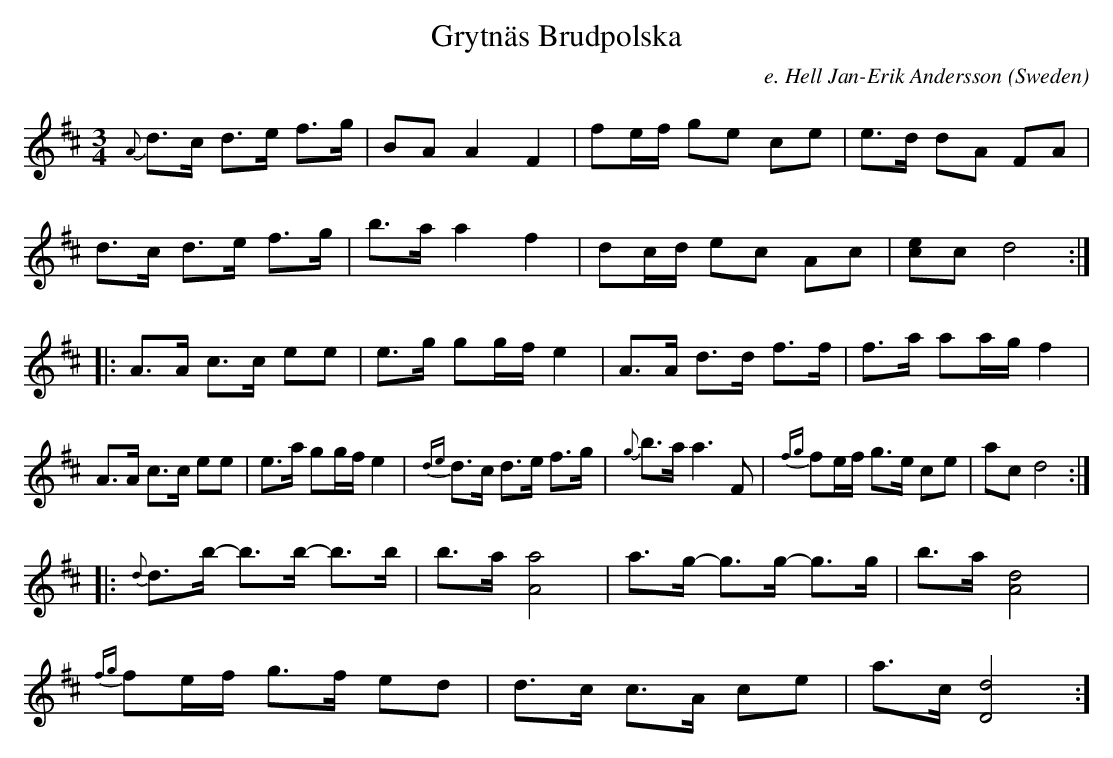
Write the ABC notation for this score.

X:1
T:Grytnäs Brudpolska
C:e. Hell Jan-Erik Andersson
O:Sweden
M:3/4
K:D
{A}d>c d>e f>g | b,A A2F2 | fe/f/ ge ce | e>d dA FA |
d>c d>e f>g | b>a a2 f2 | dc/d/ ec Ac | [ce]c d4 ::
A>A c>c ee | e>g gg/f/e2 | A>A d>d f>f | f>a aa/g/ f2 |
A>A c>c ee | e>a gg/f/ e2 | {de}d>c d>e f>g | {g}b>a a3F |\
{fg}fe/f/ g>e ce | acd4 ::
{d}d>b- b>b- b>b | b>a [Aa]4 | a>g - g>g- g>g | b>a [Ad]4 |
{fg}fe/f/ g>f ed | d>c c>A ce | a>c [Dd]4 :]
